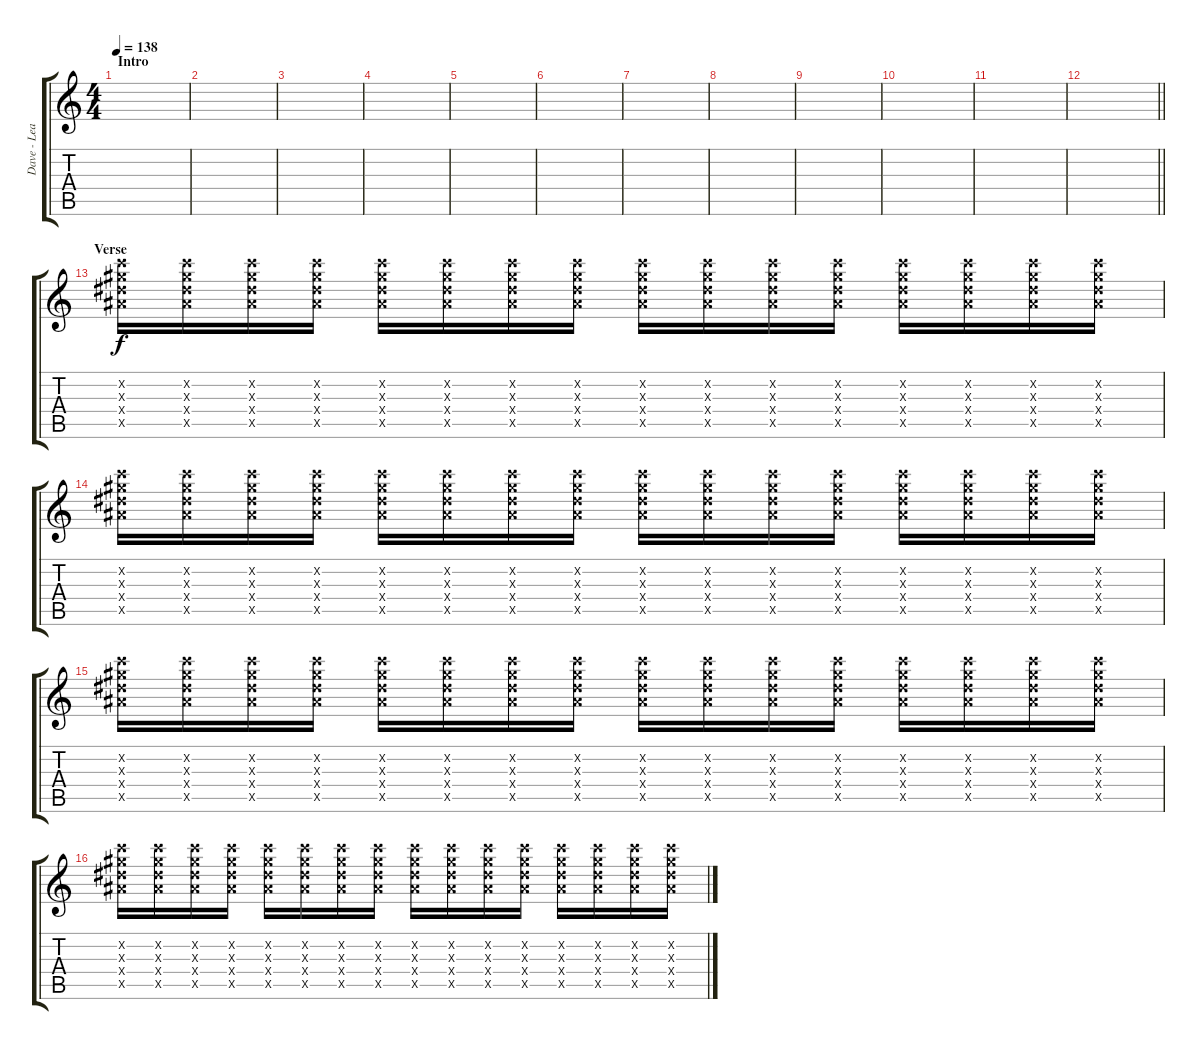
\track ("Dave - Lead Guitar" "Dave - Lea") {instrument distortionguitar}
\staff {score tabs}
\tuning (Eb4 Bb3 Gb3 Db3 Ab2 Eb2) {hide}
\ts (4 4)
\section ("" "Intro")
\tempo 138
\clef g2
\ks c
|
|
|
|
|
|
|
|
|
|
|
\barLineRight lightlight
|
\section ("" "Verse")
(14.2{x} 14.3{x} 14.4{x} 14.5{x}).16{volume 16 balance 3 instrument distortionguitar} (14.2{x} 14.3{x} 14.4{x} 14.5{x}).16 (14.2{x} 14.3{x} 14.4{x} 14.5{x}).16 (14.2{x} 14.3{x} 14.4{x} 14.5{x}).16 (14.2{x} 14.3{x} 14.4{x} 14.5{x}).16 (14.2{x} 14.3{x} 14.4{x} 14.5{x}).16 (14.2{x} 14.3{x} 14.4{x} 14.5{x}).16 (14.2{x} 14.3{x} 14.4{x} 14.5{x}).16 (14.2{x} 14.3{x} 14.4{x} 14.5{x}).16 (14.2{x} 14.3{x} 14.4{x} 14.5{x}).16 (14.2{x} 14.3{x} 14.4{x} 14.5{x}).16 (14.2{x} 14.3{x} 14.4{x} 14.5{x}).16 (14.2{x} 14.3{x} 14.4{x} 14.5{x}).16 (14.2{x} 14.3{x} 14.4{x} 14.5{x}).16 (14.2{x} 14.3{x} 14.4{x} 14.5{x}).16 (14.2{x} 14.3{x} 14.4{x} 14.5{x}).16 |
(14.2{x} 14.3{x} 14.4{x} 14.5{x}).16 (14.2{x} 14.3{x} 14.4{x} 14.5{x}).16 (14.2{x} 14.3{x} 14.4{x} 14.5{x}).16 (14.2{x} 14.3{x} 14.4{x} 14.5{x}).16 (14.2{x} 14.3{x} 14.4{x} 14.5{x}).16 (14.2{x} 14.3{x} 14.4{x} 14.5{x}).16 (14.2{x} 14.3{x} 14.4{x} 14.5{x}).16 (14.2{x} 14.3{x} 14.4{x} 14.5{x}).16 (14.2{x} 14.3{x} 14.4{x} 14.5{x}).16 (14.2{x} 14.3{x} 14.4{x} 14.5{x}).16 (14.2{x} 14.3{x} 14.4{x} 14.5{x}).16 (14.2{x} 14.3{x} 14.4{x} 14.5{x}).16 (14.2{x} 14.3{x} 14.4{x} 14.5{x}).16 (14.2{x} 14.3{x} 14.4{x} 14.5{x}).16 (14.2{x} 14.3{x} 14.4{x} 14.5{x}).16 (14.2{x} 14.3{x} 14.4{x} 14.5{x}).16 |
(14.2{x} 14.3{x} 14.4{x} 14.5{x}).16 (14.2{x} 14.3{x} 14.4{x} 14.5{x}).16 (14.2{x} 14.3{x} 14.4{x} 14.5{x}).16 (14.2{x} 14.3{x} 14.4{x} 14.5{x}).16 (14.2{x} 14.3{x} 14.4{x} 14.5{x}).16 (14.2{x} 14.3{x} 14.4{x} 14.5{x}).16 (14.2{x} 14.3{x} 14.4{x} 14.5{x}).16 (14.2{x} 14.3{x} 14.4{x} 14.5{x}).16 (14.2{x} 14.3{x} 14.4{x} 14.5{x}).16 (14.2{x} 14.3{x} 14.4{x} 14.5{x}).16 (14.2{x} 14.3{x} 14.4{x} 14.5{x}).16 (14.2{x} 14.3{x} 14.4{x} 14.5{x}).16 (14.2{x} 14.3{x} 14.4{x} 14.5{x}).16 (14.2{x} 14.3{x} 14.4{x} 14.5{x}).16 (14.2{x} 14.3{x} 14.4{x} 14.5{x}).16 (14.2{x} 14.3{x} 14.4{x} 14.5{x}).16 |
(14.2{x} 14.3{x} 14.4{x} 14.5{x}).16 (14.2{x} 14.3{x} 14.4{x} 14.5{x}).16 (14.2{x} 14.3{x} 14.4{x} 14.5{x}).16 (14.2{x} 14.3{x} 14.4{x} 14.5{x}).16 (14.2{x} 14.3{x} 14.4{x} 14.5{x}).16 (14.2{x} 14.3{x} 14.4{x} 14.5{x}).16 (14.2{x} 14.3{x} 14.4{x} 14.5{x}).16 (14.2{x} 14.3{x} 14.4{x} 14.5{x}).16 (14.2{x} 14.3{x} 14.4{x} 14.5{x}).16 (14.2{x} 14.3{x} 14.4{x} 14.5{x}).16 (14.2{x} 14.3{x} 14.4{x} 14.5{x}).16 (14.2{x} 14.3{x} 14.4{x} 14.5{x}).16 (14.2{x} 14.3{x} 14.4{x} 14.5{x}).16 (14.2{x} 14.3{x} 14.4{x} 14.5{x}).16 (14.2{x} 14.3{x} 14.4{x} 14.5{x}).16 (14.2{x} 14.3{x} 14.4{x} 14.5{x}).16
